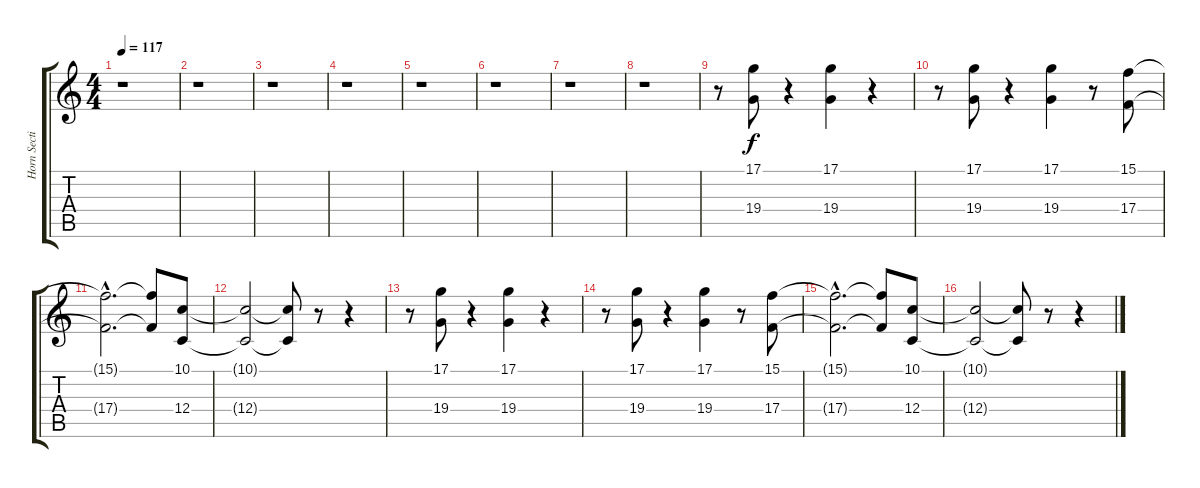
\track ("Horn Section" "Horn Secti") {instrument brasssection}
\staff {score tabs}
\tuning (D4 A3 F3 C3 G2 D2) {hide}
\ts (4 4)
\tempo 117
\clef g2
\ks c
r.1{dy f} |
r.1 |
r.1 |
r.1 |
r.1 |
r.1 |
r.1 |
r.1 |
r.8 (17.1 19.4).8 r.4 (17.1 19.4).4 r.4 |
r.8 (17.1 19.4).8 r.4 (17.1 19.4).4 r.8 (15.1 17.4).8 |
(15.1{hac t} 17.4{hac t}).2{d} (15.1{t} 17.4{t}).8 (10.1 12.4).8 |
(10.1{t} 12.4{t}).2 (10.1{t} 12.4{t}).8 r.8 r.4 |
r.8 (17.1 19.4).8 r.4 (17.1 19.4).4 r.4 |
r.8 (17.1 19.4).8 r.4 (17.1 19.4).4 r.8 (15.1 17.4).8 |
(15.1{hac t} 17.4{hac t}).2{d} (15.1{t} 17.4{t}).8 (10.1 12.4).8 |
(10.1{t} 12.4{t}).2 (10.1{t} 12.4{t}).8 r.8 r.4
